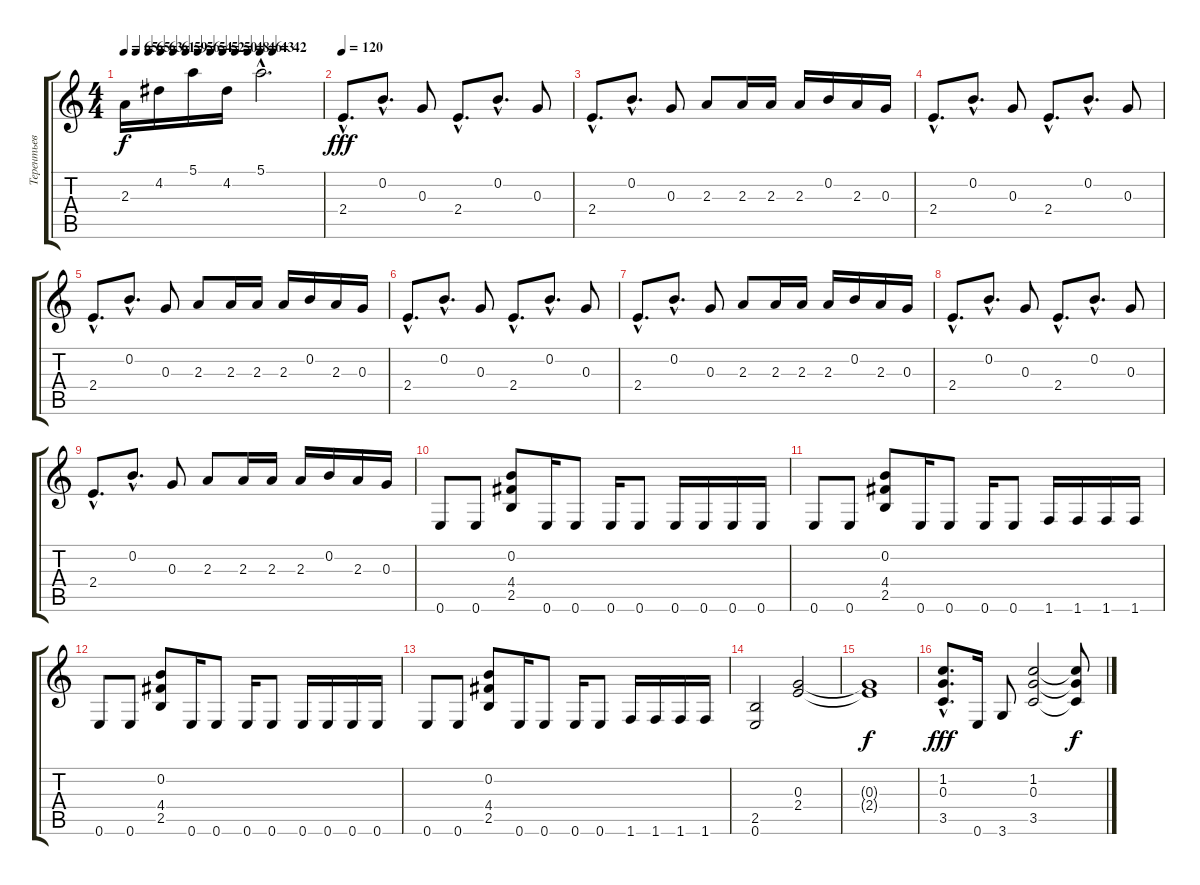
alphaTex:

\track ("Терентьев" "Терентьев") {instrument distortionguitar}
\staff {score tabs}
\tuning (E4 B3 G3 D3 A2 E2) {hide}
\ts (4 4)
\tempo 65
\tempo (65 0.0625)
\tempo (63 0.125)
\tempo (61 0.1875)
\tempo (59 0.25)
\tempo (56 0.3125)
\tempo (54 0.375)
\tempo (52 0.4375)
\tempo (50 0.5)
\tempo (48 0.5625)
\tempo (46 0.625)
\tempo (43 0.6875)
\tempo (42 0.75)
\clef g2
\ks c
2.3.16{dy f} 4.2.16 5.1.16 4.2.16 5.1{hac}.2{d} |
\tempo 120
2.4{hac}.8{d dy fff instrument distortionguitar} 0.2{hac}.8{d} 0.3.8 2.4{hac}.8{d} 0.2{hac}.8{d} 0.3.8 |
2.4{hac}.8{d} 0.2{hac}.8{d} 0.3.8 2.3.8 2.3.16 2.3.16 2.3.16 0.2.16 2.3.16 0.3.16 |
2.4{hac}.8{d} 0.2{hac}.8{d} 0.3.8 2.4{hac}.8{d} 0.2{hac}.8{d} 0.3.8 |
2.4{hac}.8{d} 0.2{hac}.8{d} 0.3.8 2.3.8 2.3.16 2.3.16 2.3.16 0.2.16 2.3.16 0.3.16 |
2.4{hac}.8{d} 0.2{hac}.8{d} 0.3.8 2.4{hac}.8{d} 0.2{hac}.8{d} 0.3.8 |
2.4{hac}.8{d} 0.2{hac}.8{d} 0.3.8 2.3.8 2.3.16 2.3.16 2.3.16 0.2.16 2.3.16 0.3.16 |
2.4{hac}.8{d} 0.2{hac}.8{d} 0.3.8 2.4{hac}.8{d} 0.2{hac}.8{d} 0.3.8 |
2.4{hac}.8{d} 0.2{hac}.8{d} 0.3.8 2.3.8 2.3.16 2.3.16 2.3.16 0.2.16 2.3.16 0.3.16 |
0.6.8 0.6.8 (0.2 4.4 2.5).8 0.6.16 0.6.8 0.6.16 0.6.8 0.6.16 0.6.16 0.6.16 0.6.16 |
0.6.8 0.6.8 (0.2 4.4 2.5).8 0.6.16 0.6.8 0.6.16 0.6.8 1.6.16 1.6.16 1.6.16 1.6.16 |
0.6.8 0.6.8 (0.2 4.4 2.5).8 0.6.16 0.6.8 0.6.16 0.6.8 0.6.16 0.6.16 0.6.16 0.6.16 |
0.6.8 0.6.8 (0.2 4.4 2.5).8 0.6.16 0.6.8 0.6.16 0.6.8 1.6.16 1.6.16 1.6.16 1.6.16 |
(2.5 0.6).2 (0.3 2.4).2 |
(0.3{t} 2.4{t}).1{dy f} |
(1.2{hac} 0.3{hac} 3.5{hac}).8{d dy fff} 0.6.16 3.6.8 (1.2 0.3 3.5).2 (1.2{t} 0.3{t} 3.5{t}).8{dy f}
